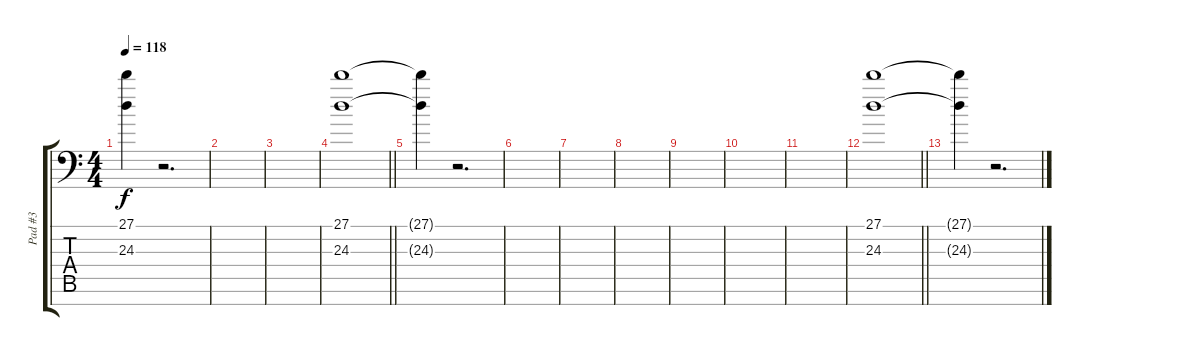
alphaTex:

\track ("Pad #3" "Pad #3") {instrument seashore}
\staff {score tabs}
\tuning (B3 G3 D3 A2 D2 B1 E1) {hide}
\ts (4 4)
\tempo 118
\clef f4
\ks c
(27.1{t} 24.3{t}).4{dy f} r.2{d} |
|
|
\barLineRight lightlight
(27.1 24.3).1 |
\section ("" "")
(27.1{t} 24.3{t}).4{volume 0} r.2{d} |
|
|
|
|
|
|
\barLineRight lightlight
(27.1 24.3).1{volume 9} |
\section ("" "")
(27.1{t} 24.3{t}).4 r.2{d}
